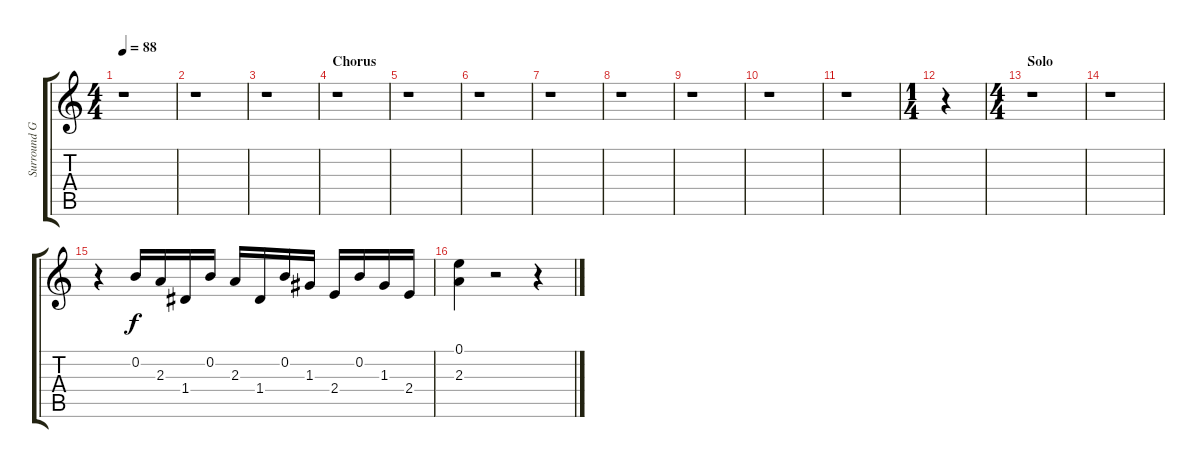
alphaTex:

\track ("Surround Gt" "Surround G") {instrument distortionguitar}
\staff {score tabs}
\tuning (E4 B3 G3 D3 A2 E2) {hide}
\ts (4 4)
\tempo 88
\clef g2
\ks c
r.1{dy f} |
r.1 |
r.1 |
\section ("" "Chorus")
r.1 |
r.1 |
r.1 |
r.1 |
r.1 |
r.1 |
r.1 |
r.1 |
\ts (1 4)
r.4 |
\ts (4 4)
\section ("" "Solo")
r.1 |
r.1 |
r.4 0.2.16 2.3.16 1.4.16 0.2.16 2.3.16 1.4.16 0.2.16 1.3.16 2.4.16 0.2.16 1.3.16 2.4.16 |
(0.1 2.3).4 r.2 r.4
